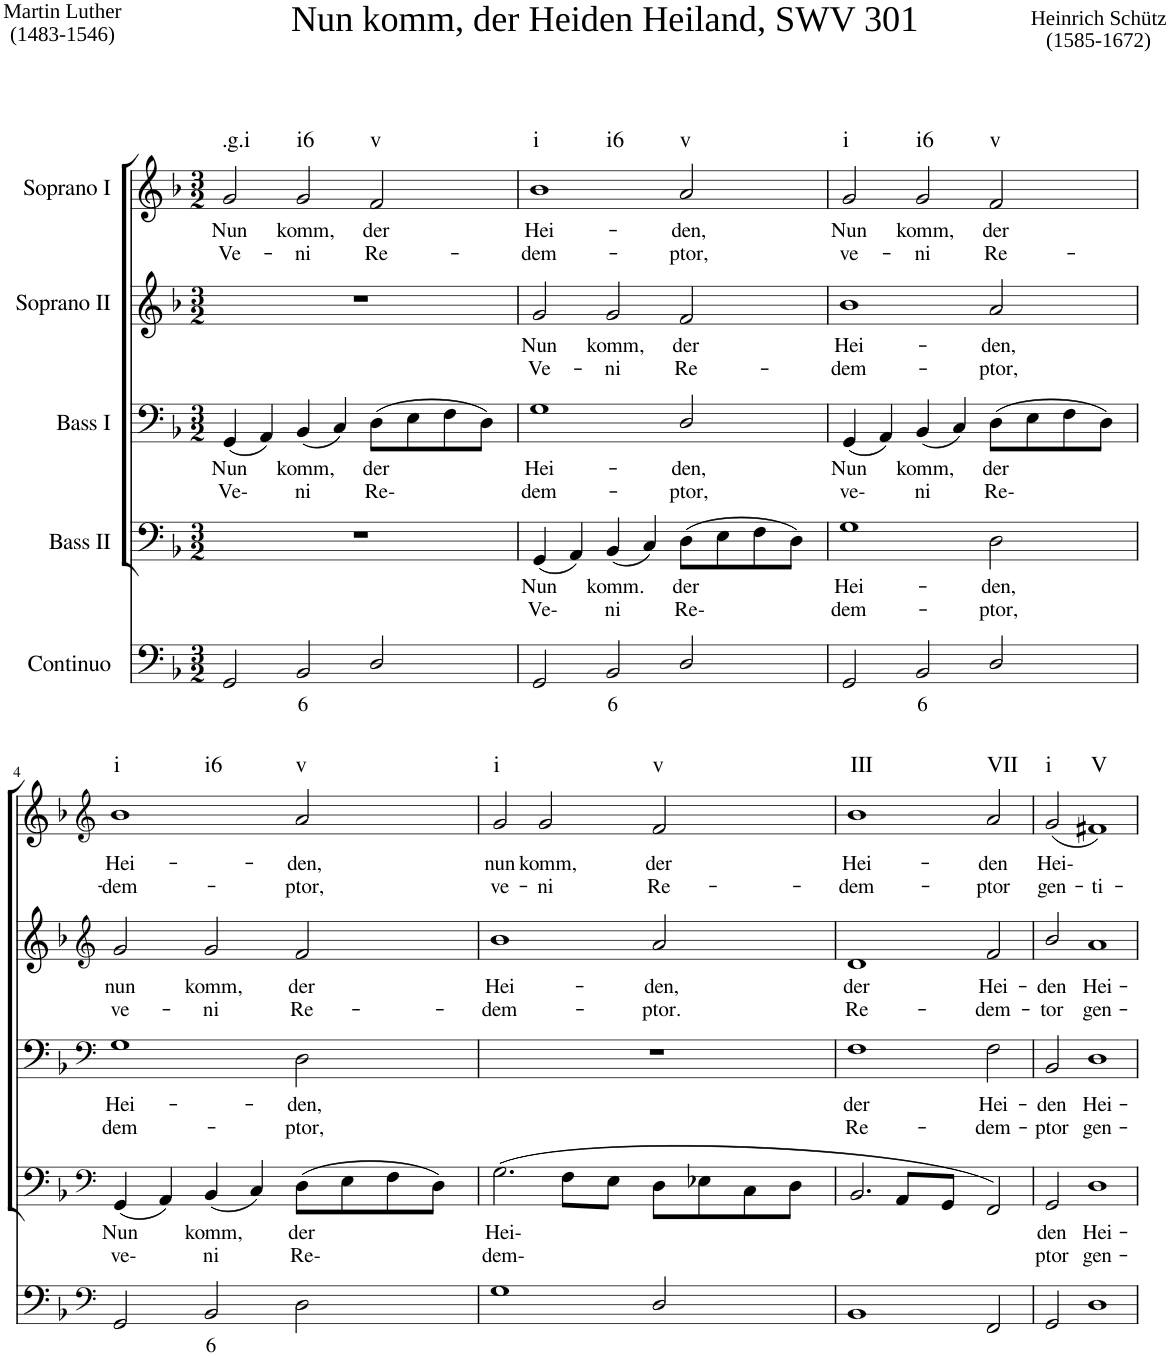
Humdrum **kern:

**kern	**text	**kern	**text	**text	**kern	**text	**text	**kern	**text	**text	**kern	**text	**text	**harte
*part5	*part5	*part4	*part4	*part4	*part3	*part3	*part3	*part2	*part2	*part2	*part1	*part1	*part1	*part1
*staff5	*staff5	*staff4	*staff4	*staff4	*staff3	*staff3	*staff3	*staff2	*staff2	*staff2	*staff1	*staff1	*staff1	*
*I"Continuo	*	*I"Bass II	*	*	*I"Bass I	*	*	*I"Soprano II	*	*	*I"Soprano I	*	*	*
*clefF4	*	*clefF4	*	*	*clefF4	*	*	*clefG2	*	*	*clefG2	*	*	*
*k[b-]	*	*k[b-]	*	*	*k[b-]	*	*	*k[b-]	*	*	*k[b-]	*	*	*
*M3/2	*	*M3/2	*	*	*M3/2	*	*	*M3/2	*	*	*M3/2	*	*	*
=1	=1	=1	=1	=1	=1	=1	=1	=1	=1	=1	=1	=1	=1	=1
!	!	!	!	!	!	!	!	!	!	!	!LO:TX:a:t=Nun komm, der Heiden Heiland, SWV 301	!	!	!
!	!	!	!	!	!	!	!	!	!	!	!LO:TX:a:t=Heinrich Schütz	!	!	!
!	!	!	!	!	!	!	!	!	!	!	!LO:TX:a:t=(1585-1672)	!	!	!
!	!	!	!	!	!	!	!	!	!	!	!LO:TX:a:t=Martin Luther	!	!	!
!	!	!	!	!	!	!	!	!	!	!	!LO:TX:a:t=(1483-1546)	!	!	!
!	!	!	!	!	!	!LO:LY:b	!LO:LY:b	!	!	!	!	!LO:LY:b	!LO:LY:b	!LO:H:kt=.g.i
2GG/	.	1.r	.	.	(4GG/	Nun	Ve-	1.r	.	.	2g/	Nun	Ve-	N
.	.	.	.	.	4AA/)	.	.	.	.	.	.	.	.	.
!	!LO:LY:b	!	!	!	!	!LO:LY:b	!LO:LY:b	!	!	!	!	!LO:LY:b	!LO:LY:b	!LO:H:kt=i6
2BB-/	6	.	.	.	(4BB-/	komm,	ni	.	.	.	2g/	komm,	ni	N
.	.	.	.	.	4C/)	.	.	.	.	.	.	.	.	.
!	!	!	!	!	!	!LO:LY:b	!LO:LY:b	!	!	!	!	!LO:LY:b	!LO:LY:b	!LO:H:kt=v
2D/	.	.	.	.	(8D\L	der	Re-	.	.	.	2f/	der	Re-	N
.	.	.	.	.	8E\	.	.	.	.	.	.	.	.	.
.	.	.	.	.	8F\	.	.	.	.	.	.	.	.	.
.	.	.	.	.	8D\J)	.	.	.	.	.	.	.	.	.
=2	=2	=2	=2	=2	=2	=2	=2	=2	=2	=2	=2	=2	=2	=2
!	!	!	!LO:LY:b	!LO:LY:b	!	!LO:LY:b	!LO:LY:b	!	!LO:LY:b	!LO:LY:b	!	!LO:LY:b	!LO:LY:b	!LO:H:n=1:kt=i
!	!	!	!	!	!	!	!	!	!	!	!	!	!	!LO:H:n=2:kt=i6
2GG/	.	(4GG/	Nun	Ve-	1G	Hei-	dem-	2g/	Nun	Ve-	1b-	Hei-	dem-	N N
.	.	4AA/)	.	.	.	.	.	.	.	.	.	.	.	.
!	!LO:LY:b	!	!LO:LY:b	!LO:LY:b	!	!	!	!	!LO:LY:b	!LO:LY:b	!	!	!	!
2BB-/	6	(4BB-/	komm.	ni	.	.	.	2g/	komm,	ni	.	.	.	.
.	.	4C/)	.	.	.	.	.	.	.	.	.	.	.	.
!	!	!	!LO:LY:b	!LO:LY:b	!	!LO:LY:b	!LO:LY:b	!	!LO:LY:b	!LO:LY:b	!	!LO:LY:b	!LO:LY:b	!LO:H:kt=v
2D/	.	(8D\L	der	Re-	2D/	den,	ptor,	2f/	der	Re-	2a/	den,	ptor,	N
.	.	8E\	.	.	.	.	.	.	.	.	.	.	.	.
.	.	8F\	.	.	.	.	.	.	.	.	.	.	.	.
.	.	8D\J)	.	.	.	.	.	.	.	.	.	.	.	.
=3	=3	=3	=3	=3	=3	=3	=3	=3	=3	=3	=3	=3	=3	=3
!	!	!	!LO:LY:b	!LO:LY:b	!	!LO:LY:b	!LO:LY:b	!	!LO:LY:b	!LO:LY:b	!	!LO:LY:b	!LO:LY:b	!LO:H:kt=i
2GG/	.	1G	Hei-	dem-	(4GG/	Nun	ve-	1b-	Hei-	dem-	2g/	Nun	ve-	N
.	.	.	.	.	4AA/)	.	.	.	.	.	.	.	.	.
!	!LO:LY:b	!	!	!	!	!LO:LY:b	!LO:LY:b	!	!	!	!	!LO:LY:b	!LO:LY:b	!LO:H:kt=i6
2BB-/	6	.	.	.	(4BB-/	komm,	ni	.	.	.	2g/	komm,	ni	N
.	.	.	.	.	4C/)	.	.	.	.	.	.	.	.	.
!	!	!	!LO:LY:b	!LO:LY:b	!	!LO:LY:b	!LO:LY:b	!	!LO:LY:b	!LO:LY:b	!	!LO:LY:b	!LO:LY:b	!LO:H:kt=v
2D/	.	2D\	den,	ptor,	(8D\L	der	Re-	2a/	den,	ptor,	2f/	der	Re-	N
.	.	.	.	.	8E\	.	.	.	.	.	.	.	.	.
.	.	.	.	.	8F\	.	.	.	.	.	.	.	.	.
.	.	.	.	.	8D\J)	.	.	.	.	.	.	.	.	.
!!LO:LB:g=z
=4	=4	=4	=4	=4	=4	=4	=4	=4	=4	=4	=4	=4	=4	=4
*clefF4	*	*clefF4	*	*	*clefF4	*	*	*clefG2	*	*	*clefG2	*	*	*
!	!	!	!LO:LY:b	!LO:LY:b	!	!LO:LY:b	!LO:LY:b	!	!LO:LY:b	!LO:LY:b	!	!LO:LY:b	!LO:LY:b	!LO:H:n=1:kt=i
!	!	!	!	!	!	!	!	!	!	!	!	!	!	!LO:H:n=2:kt=i6
2GG/	.	(4GG/	Nun	ve-	1G	Hei-	dem-	2g/	nun	ve-	1b-	Hei-	dem-	N N
.	.	4AA/)	.	.	.	.	.	.	.	.	.	.	.	.
!	!LO:LY:b	!	!LO:LY:b	!LO:LY:b	!	!	!	!	!LO:LY:b	!LO:LY:b	!	!	!	!
2BB-/	6	(4BB-/	komm,	ni	.	.	.	2g/	komm,	ni	.	.	.	.
.	.	4C/)	.	.	.	.	.	.	.	.	.	.	.	.
!	!	!	!LO:LY:b	!LO:LY:b	!	!LO:LY:b	!LO:LY:b	!	!LO:LY:b	!LO:LY:b	!	!LO:LY:b	!LO:LY:b	!LO:H:kt=v
2D\	.	(8D\L	der	Re-	2D\	den,	ptor,	2f/	der	Re-	2a/	den,	ptor,	N
.	.	8E\	.	.	.	.	.	.	.	.	.	.	.	.
.	.	8F\	.	.	.	.	.	.	.	.	.	.	.	.
.	.	8D\J)	.	.	.	.	.	.	.	.	.	.	.	.
=5	=5	=5	=5	=5	=5	=5	=5	=5	=5	=5	=5	=5	=5	=5
!	!	!	!LO:LY:b	!LO:LY:b	!	!	!	!	!LO:LY:b	!LO:LY:b	!	!LO:LY:b	!LO:LY:b	!LO:H:kt=i
1G	.	(2.G\	Hei-	dem-	1.r	.	.	1b-	Hei-	dem-	2g/	nun	ve-	N
!	!	!	!	!	!	!	!	!	!	!	!	!LO:LY:b	!LO:LY:b	!
.	.	.	.	.	.	.	.	.	.	.	2g/	komm,	ni	.
.	.	8F\L	.	.	.	.	.	.	.	.	.	.	.	.
.	.	8E\J	.	.	.	.	.	.	.	.	.	.	.	.
!	!	!	!	!	!	!	!	!	!LO:LY:b	!LO:LY:b	!	!LO:LY:b	!LO:LY:b	!LO:H:kt=v
2D/	.	8D\L	.	.	.	.	.	2a/	den,	ptor.	2f/	der	Re-	N
.	.	8E-X\	.	.	.	.	.	.	.	.	.	.	.	.
.	.	8C\	.	.	.	.	.	.	.	.	.	.	.	.
.	.	8D\J	.	.	.	.	.	.	.	.	.	.	.	.
=6	=6	=6	=6	=6	=6	=6	=6	=6	=6	=6	=6	=6	=6	=6
!	!	!	!	!	!	!LO:LY:b	!LO:LY:b	!	!LO:LY:b	!LO:LY:b	!	!LO:LY:b	!LO:LY:b	!LO:H:kt=III
1BB-	.	2.BB-/	.	.	1F	der	Re-	1d	der	Re-	1b-	Hei-	dem-	N
.	.	8AA/L	.	.	.	.	.	.	.	.	.	.	.	.
.	.	8GG/J	.	.	.	.	.	.	.	.	.	.	.	.
!	!	!	!	!	!	!LO:LY:b	!LO:LY:b	!	!LO:LY:b	!LO:LY:b	!	!LO:LY:b	!LO:LY:b	!LO:H:kt=VII
2FF/	.	2FF/)	.	.	2F\	Hei-	dem-	2f/	Hei-	dem-	2a/	den	ptor	N
=7	=7	=7	=7	=7	=7	=7	=7	=7	=7	=7	=7	=7	=7	=7
!	!	!	!LO:LY:b	!LO:LY:b	!	!LO:LY:b	!LO:LY:b	!	!LO:LY:b	!LO:LY:b	!	!LO:LY:b	!LO:LY:b	!LO:H:kt=i
2GG/	.	2GG/	den	ptor	2BB-/	den	ptor	2b-/	den	tor	(2g/	Hei-	gen-	N
!	!	!	!LO:LY:b	!LO:LY:b	!	!LO:LY:b	!LO:LY:b	!	!LO:LY:b	!LO:LY:b	!	!	!LO:LY:b	!LO:H:kt=V
1D	.	1D	Hei-	gen-	1D	Hei-	gen-	1a	Hei-	gen-	1f#X)	.	ti-	N
=	=	=	=	=	=	=	=	=	=	=	=	=	=	=
*-	*-	*-	*-	*-	*-	*-	*-	*-	*-	*-	*-	*-	*-	*-
